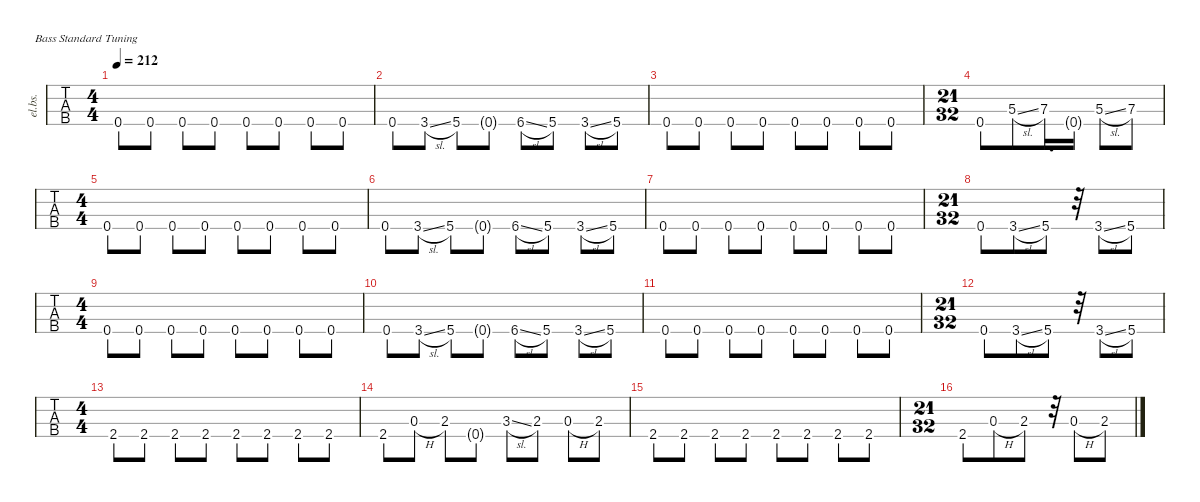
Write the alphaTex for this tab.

\defaultSystemsLayout 4
\hideDynamics
\bracketExtendMode nobrackets
\track ("Bass" "el.bs.") {defaultSystemsLayout 4 multiBarRest instrument electricbassfinger}
\staff {tabs}
\tuning (G2 D2 A1 E1)
\ts (4 4)
\beaming (8 2 2 2 2)
\tempo 212
\clef f4
\ks c
0.4.8{dy f} 0.4.8 0.4.8 0.4.8 0.4.8 0.4.8 0.4.8 0.4.8 |
0.4.8 3.4{sl}.8 5.4.8 0.4{g}.8 6.4{sl acc #}.8 5.4.8 3.4{sl}.8 5.4.8 |
0.4.8 0.4.8 0.4.8 0.4.8 0.4.8 0.4.8 0.4.8 0.4.8 |
\ts (21 32)
\beaming (8 3 2)
0.4.8 5.3{sl}.8 7.3.16{d} 0.4{g}.16{dy mf} 5.3{sl}.8{dy f} 7.3.8 |
\ts (4 4)
\beaming (8 2 2 2 2)
0.4.8 0.4.8 0.4.8 0.4.8 0.4.8 0.4.8 0.4.8 0.4.8 |
0.4.8 3.4{sl}.8 5.4.8 0.4{g}.8 6.4{sl acc #}.8 5.4.8 3.4{sl}.8 5.4.8 |
0.4.8 0.4.8 0.4.8 0.4.8 0.4.8 0.4.8 0.4.8 0.4.8 |
\ts (21 32)
\beaming (8 3 2)
0.4.8 3.4{sl}.8 5.4.8 r.32 3.4{sl}.8 5.4.8 |
\ts (4 4)
\beaming (8 2 2 2 2)
0.4.8 0.4.8 0.4.8 0.4.8 0.4.8 0.4.8 0.4.8 0.4.8 |
0.4.8 3.4{sl}.8 5.4.8 0.4{g}.8 6.4{sl acc #}.8 5.4.8 3.4{sl}.8 5.4.8 |
0.4.8 0.4.8 0.4.8 0.4.8 0.4.8 0.4.8 0.4.8 0.4.8 |
\ts (21 32)
\beaming (8 3 2)
0.4.8 3.4{sl}.8 5.4.8 r.32 3.4{sl}.8 5.4.8 |
\ts (4 4)
\beaming (8 2 2 2 2)
2.4{acc #}.8 2.4{acc #}.8 2.4{acc #}.8 2.4{acc #}.8 2.4{acc #}.8 2.4{acc #}.8 2.4{acc #}.8 2.4{acc #}.8 |
2.4{acc #}.8 0.3{h}.8 2.3.8 0.4{g}.8 3.3{sl}.8 2.3.8 0.3{h}.8 2.3.8 |
2.4{acc #}.8 2.4{acc #}.8 2.4{acc #}.8 2.4{acc #}.8 2.4{acc #}.8 2.4{acc #}.8 2.4{acc #}.8 2.4{acc #}.8 |
\ts (21 32)
\beaming (8 3 2)
2.4{acc #}.8 0.3{h}.8 2.3.8 r.32 0.3{h}.8 2.3.8
